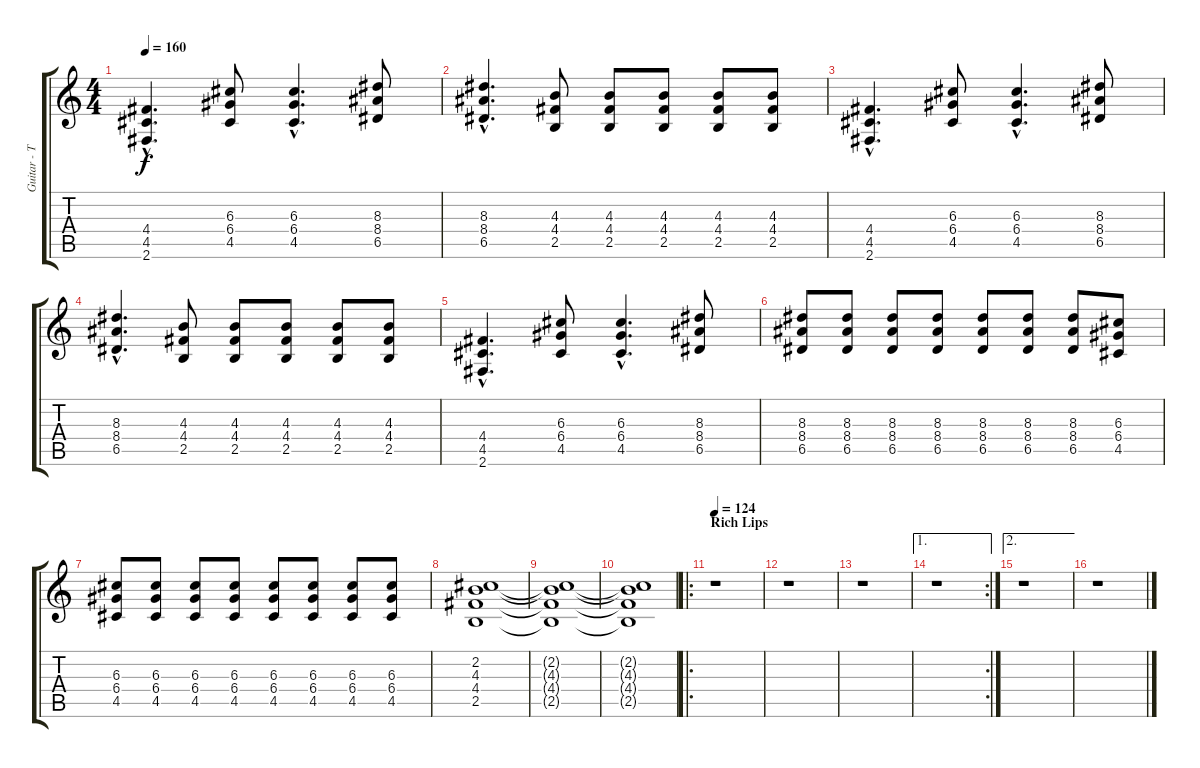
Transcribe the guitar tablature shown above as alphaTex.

\track ("Guitar - Tom Mattew Delonge" "Guitar - T") {instrument overdrivenguitar}
\staff {score tabs}
\tuning (E4 B3 G3 D3 A2 E2) {hide}
\ts (4 4)
\tempo 160
\clef g2
\ks c
(4.4{hac} 4.5{hac} 2.6{hac}).4{d dy f} (6.3 6.4 4.5).8 (6.3{hac} 6.4{hac} 4.5{hac}).4{d} (8.3 8.4 6.5).8 |
(8.3{hac} 8.4{hac} 6.5{hac}).4{d} (4.3 4.4 2.5).8 (4.3 4.4 2.5).8 (4.3 4.4 2.5).8 (4.3 4.4 2.5).8 (4.3 4.4 2.5).8 |
(4.4{hac} 4.5{hac} 2.6{hac}).4{d} (6.3 6.4 4.5).8 (6.3{hac} 6.4{hac} 4.5{hac}).4{d} (8.3 8.4 6.5).8 |
(8.3{hac} 8.4{hac} 6.5{hac}).4{d} (4.3 4.4 2.5).8 (4.3 4.4 2.5).8 (4.3 4.4 2.5).8 (4.3 4.4 2.5).8 (4.3 4.4 2.5).8 |
(4.4{hac} 4.5{hac} 2.6{hac}).4{d} (6.3 6.4 4.5).8 (6.3{hac} 6.4{hac} 4.5{hac}).4{d} (8.3 8.4 6.5).8 |
(8.3 8.4 6.5).8 (8.3 8.4 6.5).8 (8.3 8.4 6.5).8 (8.3 8.4 6.5).8 (8.3 8.4 6.5).8 (8.3 8.4 6.5).8 (8.3 8.4 6.5).8 (6.3 6.4 4.5).8 |
(6.3 6.4 4.5).8 (6.3 6.4 4.5).8 (6.3 6.4 4.5).8 (6.3 6.4 4.5).8 (6.3 6.4 4.5).8 (6.3 6.4 4.5).8 (6.3 6.4 4.5).8 (6.3 6.4 4.5).8 |
(2.2 4.3 4.4 2.5).1 |
(2.2{t} 4.3{t} 4.4{t} 2.5{t}).1{volume 0} |
(2.2{t} 4.3{t} 4.4{t} 2.5{t}).1 |
\ro
\section ("" "Rich Lips")
\tempo 124
r.1 |
r.1 |
r.1 |
\ae 1
\rc 2
r.1 |
\ae 2
r.1 |
r.1
